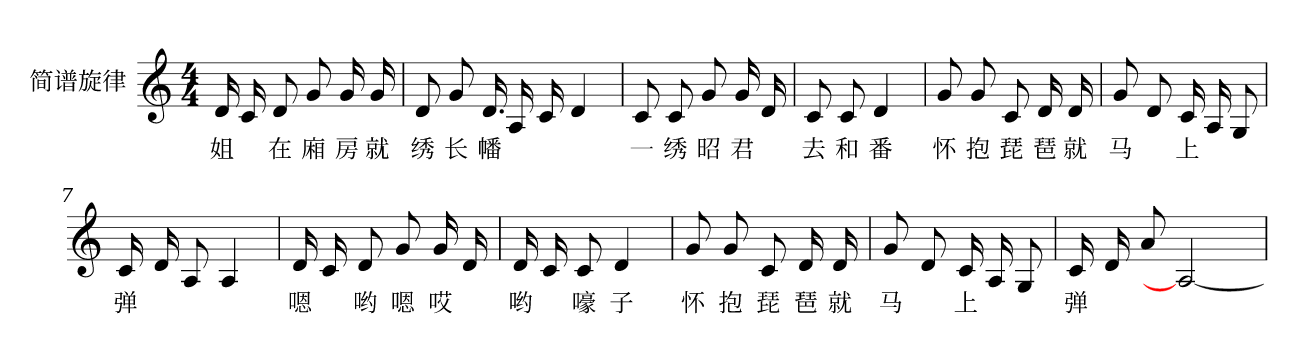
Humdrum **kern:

**kern	**text
*part1	*part1
*staff1	*staff1
*I"简谱旋律	*
*k[]	*
*M4/4	*
=1	=1
16d	姐
16c	.
8d	在
8g	廂
16g	房
16g	就
=2	=2
8d	绣
8g	长
!LO:N:vis=16.	!
16d	幡
16A	.
16c	.
4d	.
=3	=3
8c	一
8c	绣
8g	昭
16g	君
16d	.
=4	=4
8c	去
8c	和
4d	番
=5	=5
8g	怀
8g	抱
8c	琵
16d	琶
16d	就
=6	=6
8g	马
8d	.
16c	上
16A	.
8G	.
=7	=7
16c	弹
16d	.
8A	.
4A	.
=8	=8
16d	嗯
16c	.
8d	哟
8g	嗯
16g	哎
16d	.
=9	=9
16d	哟
16c	.
8c	嚎
4d	子
=10	=10
8g	怀
8g	抱
8c	琵
16d	琶
16d	就
=11	=11
8g	马
8d	.
16c	上
16A	.
8G	.
=12	=12
16c	弹
16d	.
8a	.
2A_	.
=	=
*-	*-
